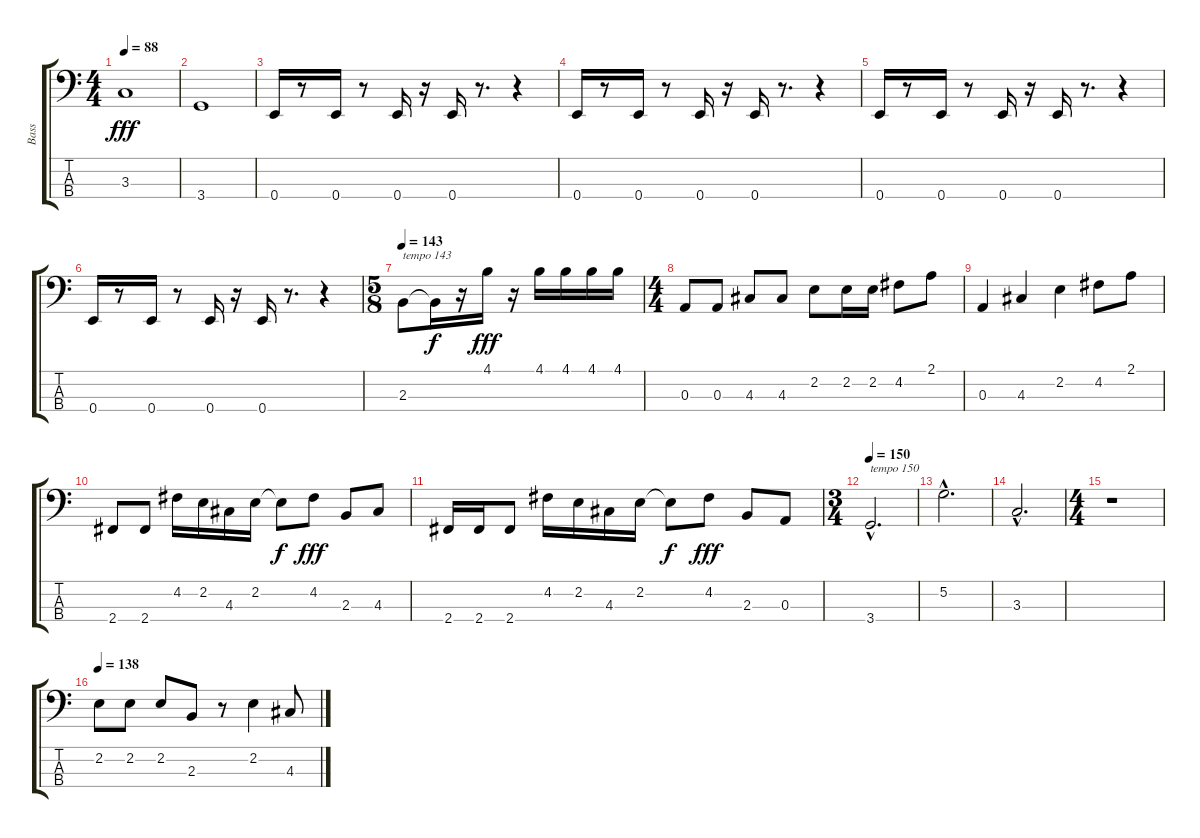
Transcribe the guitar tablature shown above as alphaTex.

\track ("Bass" "Bass") {instrument electricbassfinger}
\staff {score tabs}
\tuning (G2 D2 A1 E1) {hide}
\ts (4 4)
\tempo 88
\clef f4
\ks c
3.3.1{dy fff} |
3.4.1 |
0.4.16 r.8 0.4.16 r.8 0.4.16 r.16 0.4.16 r.8{d} r.4 |
0.4.16 r.8 0.4.16 r.8 0.4.16 r.16 0.4.16 r.8{d} r.4 |
0.4.16 r.8 0.4.16 r.8 0.4.16 r.16 0.4.16 r.8{d} r.4 |
0.4.16 r.8 0.4.16 r.8 0.4.16 r.16 0.4.16 r.8{d} r.4 |
\ts (5 8)
\tempo 143
2.3.8{txt "tempo 143"} 2.3{t}.16{dy f} r.16 4.1.16{dy fff} r.16 4.1.16 4.1.16 4.1.16 4.1.16 |
\ts (4 4)
0.3.8 0.3.8 4.3.8 4.3.8 2.2.8 2.2.16 2.2.16 4.2.8 2.1.8 |
0.3.4 4.3.4 2.2.4 4.2.8 2.1.8 |
2.4.8 2.4.8 4.2.16 2.2.16 4.3.16 2.2.16 2.2{t}.8{dy f} 4.2.8{dy fff} 2.3.8 4.3.8 |
2.4.16 2.4.16 2.4.8 4.2.16 2.2.16 4.3.16 2.2.16 2.2{t}.8{dy f} 4.2.8{dy fff} 2.3.8 0.3.8 |
\ts (3 4)
\tempo 150
3.4{hac}.2{d txt "tempo 150"} |
5.2{hac}.2{d} |
3.3{hac}.2{d} |
\ts (4 4)
r.1 |
\tempo 138
2.2.8 2.2.8 2.2.8 2.3.8 r.8 2.2.4 4.3.8
